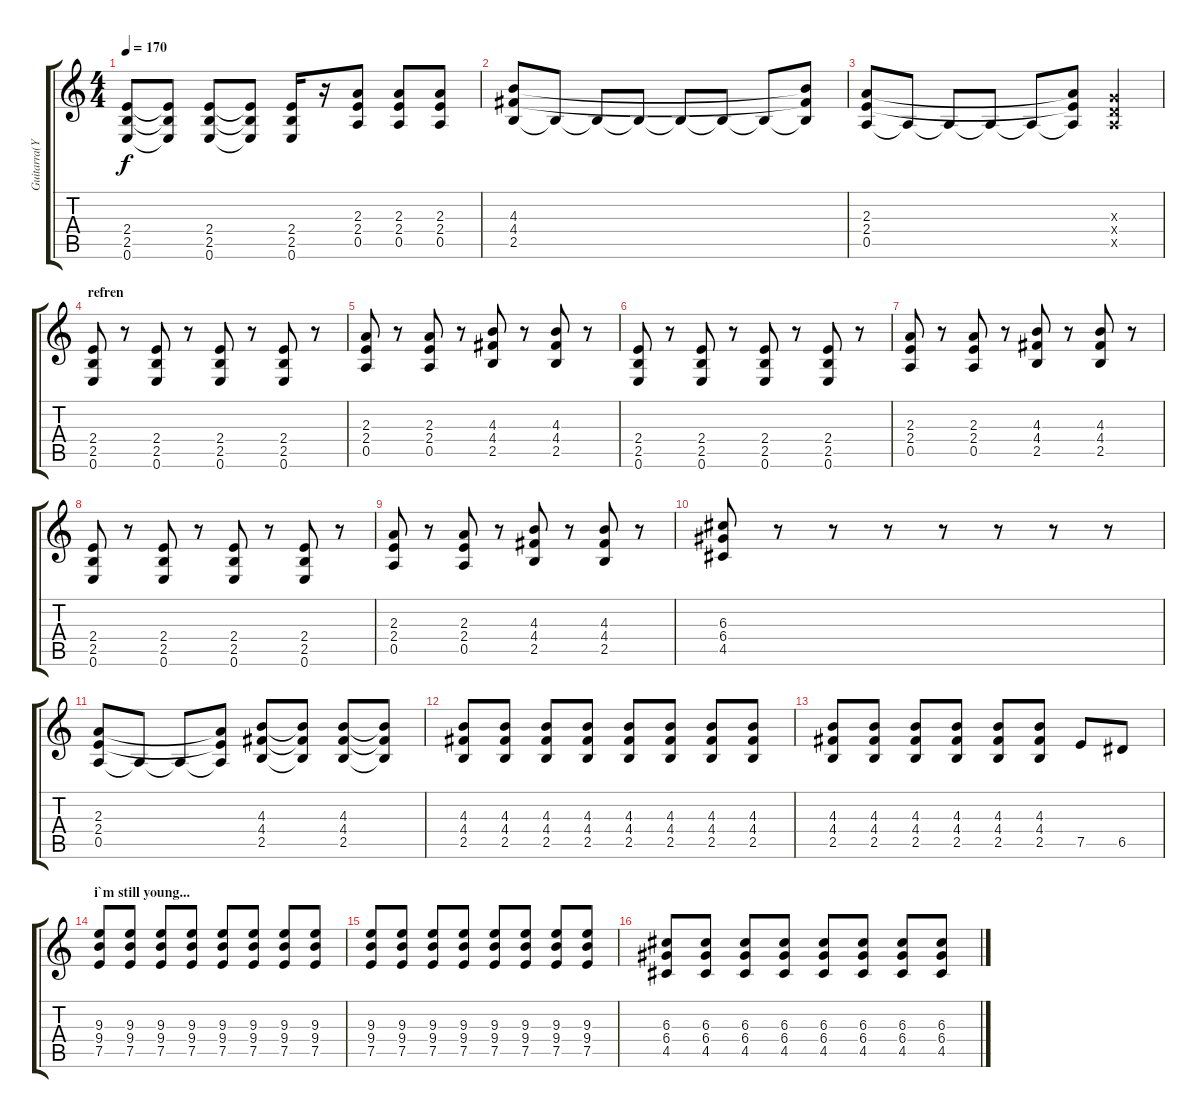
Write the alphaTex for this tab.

\track ("Guitarra(Yakuza)" "Guitarra(Y") {instrument overdrivenguitar}
\staff {score tabs}
\tuning (E4 B3 G3 D3 A2 E2) {hide}
\ts (4 4)
\tempo 170
\clef g2
\ks c
(2.4 2.5 0.6).8{dy f} (2.4{t} 2.5{t} 0.6{t}).8 (2.4 2.5 0.6).8 (2.4{t} 2.5{t} 0.6{t}).8 (2.4 2.5 0.6).16 r.16 (2.3 2.4 0.5).8 (2.3 2.4 0.5).8 (2.3 2.4 0.5).8 |
(4.3 4.4 2.5).8 2.5{t}.8 2.5{t}.8 2.5{t}.8 2.5{t}.8 2.5{t}.8 2.5{t}.8 (4.3{t} 4.4{t} 2.5{t}).8 |
(2.3 2.4 0.5).8 0.5{t}.8 0.5{t}.8 0.5{t}.8 0.5{t}.8 (2.3{t} 2.4{t} 0.5{t}).8 (0.3{x} 0.4{x} 0.5{x}).4 |
\section ("" "refren")
(2.4 2.5 0.6).8 r.8 (2.4 2.5 0.6).8 r.8 (2.4 2.5 0.6).8 r.8 (2.4 2.5 0.6).8 r.8 |
(2.3 2.4 0.5).8 r.8 (2.3 2.4 0.5).8 r.8 (4.3 4.4 2.5).8 r.8 (4.3 4.4 2.5).8 r.8 |
(2.4 2.5 0.6).8 r.8 (2.4 2.5 0.6).8 r.8 (2.4 2.5 0.6).8 r.8 (2.4 2.5 0.6).8 r.8 |
(2.3 2.4 0.5).8 r.8 (2.3 2.4 0.5).8 r.8 (4.3 4.4 2.5).8 r.8 (4.3 4.4 2.5).8 r.8 |
(2.4 2.5 0.6).8 r.8 (2.4 2.5 0.6).8 r.8 (2.4 2.5 0.6).8 r.8 (2.4 2.5 0.6).8 r.8 |
(2.3 2.4 0.5).8 r.8 (2.3 2.4 0.5).8 r.8 (4.3 4.4 2.5).8 r.8 (4.3 4.4 2.5).8 r.8 |
(6.3 6.4 4.5).8 r.8 r.8 r.8 r.8 r.8 r.8 r.8 |
(2.3 2.4 0.5).8 0.5{t}.8 0.5{t}.8 (2.3{t} 2.4{t} 0.5{t}).8 (4.3 4.4 2.5).8 (4.3{t} 4.4{t} 2.5{t}).8 (4.3 4.4 2.5).8 (4.3{t} 4.4{t} 2.5{t}).8 |
(4.3 4.4 2.5).8 (4.3 4.4 2.5).8 (4.3 4.4 2.5).8 (4.3 4.4 2.5).8 (4.3 4.4 2.5).8 (4.3 4.4 2.5).8 (4.3 4.4 2.5).8 (4.3 4.4 2.5).8 |
(4.3 4.4 2.5).8 (4.3 4.4 2.5).8 (4.3 4.4 2.5).8 (4.3 4.4 2.5).8 (4.3 4.4 2.5).8 (4.3 4.4 2.5).8 7.5.8 6.5.8 |
\section ("" "i`m still young...")
(9.3 9.4 7.5).8 (9.3 9.4 7.5).8 (9.3 9.4 7.5).8 (9.3 9.4 7.5).8 (9.3 9.4 7.5).8 (9.3 9.4 7.5).8 (9.3 9.4 7.5).8 (9.3 9.4 7.5).8 |
(9.3 9.4 7.5).8 (9.3 9.4 7.5).8 (9.3 9.4 7.5).8 (9.3 9.4 7.5).8 (9.3 9.4 7.5).8 (9.3 9.4 7.5).8 (9.3 9.4 7.5).8 (9.3 9.4 7.5).8 |
(6.3 6.4 4.5).8 (6.3 6.4 4.5).8 (6.3 6.4 4.5).8 (6.3 6.4 4.5).8 (6.3 6.4 4.5).8 (6.3 6.4 4.5).8 (6.3 6.4 4.5).8 (6.3 6.4 4.5).8
